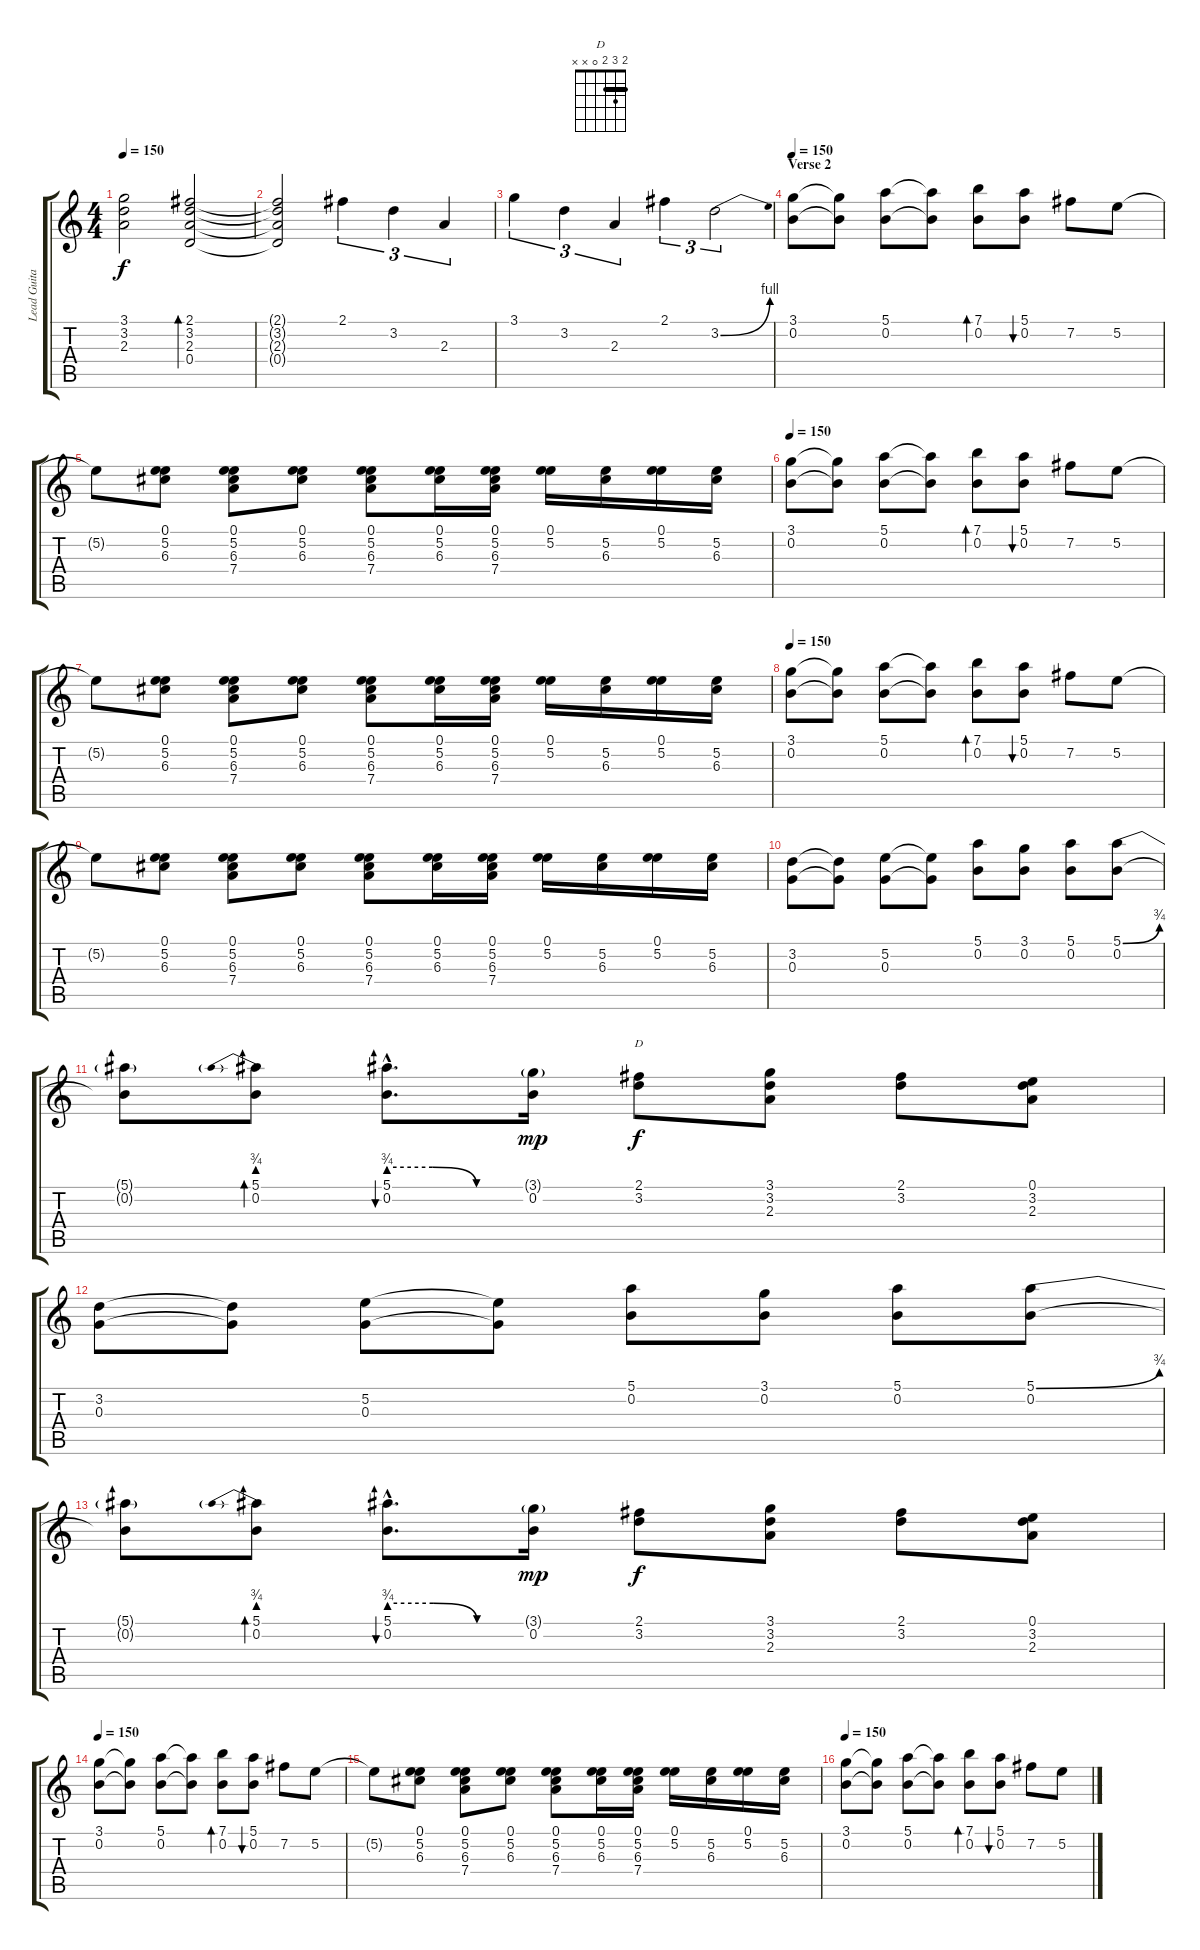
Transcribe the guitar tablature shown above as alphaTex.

\track ("Lead Guitar" "Lead Guita") {instrument distortionguitar}
\staff {score tabs}
\tuning (E4 B3 G3 D3 A2 E2) {hide}
\chord ("D" 2 3 2 0 x x) {barre 2}
\ts (4 4)
\tempo 150
\clef g2
\ks c
(3.1{t} 3.2{t} 2.3{t}).2{dy f} (2.1 3.2 2.3 0.4).2{bd 240} |
(2.1{t} 3.2{t} 2.3{t} 0.4{t}).2 2.1.4{tu (3 2)} 3.2.4{tu (3 2)} 2.3.4{tu (3 2)} |
3.1.4{tu (3 2)} 3.2.4{tu (3 2)} 2.3.4{tu (3 2)} 2.1.4{tu (3 2)} 3.2{be (bend 0 0 60 4)}.2{tu (3 2)} |
\section ("" "Verse 2")
\tempo 150
(3.1 0.2).8{instrument distortionguitar} (3.1{t} 0.2{t}).8 (5.1 0.2).8 (5.1{t} 0.2{t}).8 (7.1 0.2).8{bd 240} (5.1 0.2).8{bu 240} 7.2.8 5.2.8 |
5.2{t}.8 (0.1 5.2 6.3).8 (0.1 5.2 6.3 7.4).8 (0.1 5.2 6.3).8 (0.1 5.2 6.3 7.4).8 (0.1 5.2 6.3).16 (0.1 5.2 6.3 7.4).16 (0.1 5.2).16 (5.2 6.3).16 (0.1 5.2).16 (5.2 6.3).16 |
\tempo 150
(3.1 0.2).8{instrument distortionguitar} (3.1{t} 0.2{t}).8 (5.1 0.2).8 (5.1{t} 0.2{t}).8 (7.1 0.2).8{bd 240} (5.1 0.2).8{bu 240} 7.2.8 5.2.8 |
5.2{t}.8 (0.1 5.2 6.3).8 (0.1 5.2 6.3 7.4).8 (0.1 5.2 6.3).8 (0.1 5.2 6.3 7.4).8 (0.1 5.2 6.3).16 (0.1 5.2 6.3 7.4).16 (0.1 5.2).16 (5.2 6.3).16 (0.1 5.2).16 (5.2 6.3).16 |
\tempo 150
(3.1 0.2).8{instrument distortionguitar} (3.1{t} 0.2{t}).8 (5.1 0.2).8 (5.1{t} 0.2{t}).8 (7.1 0.2).8{bd 240} (5.1 0.2).8{bu 240} 7.2.8 5.2.8 |
5.2{t}.8 (0.1 5.2 6.3).8 (0.1 5.2 6.3 7.4).8 (0.1 5.2 6.3).8 (0.1 5.2 6.3 7.4).8 (0.1 5.2 6.3).16 (0.1 5.2 6.3 7.4).16 (0.1 5.2).16 (5.2 6.3).16 (0.1 5.2).16 (5.2 6.3).16 |
(3.2 0.3).8 (3.2{t} 0.3{t}).8 (5.2 0.3).8 (5.2{t} 0.3{t}).8 (5.1 0.2).8 (3.1 0.2).8 (5.1 0.2).8 (5.1{be (bend 0 0 60 3)} 0.2).8 |
(5.1{t} 0.2{t}).8 (5.1{be (prebend 0 3 60 3)} 0.2).8{bd 60} (5.1{be (custom 0 3 20 3 40 0 60 0) hac} 0.2{hac}).8{d bu 120} (3.1{g} 0.2).16{dy mp} (2.1 3.2).8{ch "D" dy f} (3.1 3.2 2.3).8 (2.1 3.2).8 (0.1 3.2 2.3).8 |
(3.2 0.3).8 (3.2{t} 0.3{t}).8 (5.2 0.3).8 (5.2{t} 0.3{t}).8 (5.1 0.2).8 (3.1 0.2).8 (5.1 0.2).8 (5.1{be (bend 0 0 60 3)} 0.2).8 |
(5.1{t} 0.2{t}).8 (5.1{be (prebend 0 3 60 3)} 0.2).8{bd 60} (5.1{be (custom 0 3 20 3 40 0 60 0) hac} 0.2{hac}).8{d bu 120} (3.1{g} 0.2).16{dy mp} (2.1 3.2).8{dy f} (3.1 3.2 2.3).8 (2.1 3.2).8 (0.1 3.2 2.3).8 |
\tempo 150
(3.1 0.2).8{instrument distortionguitar} (3.1{t} 0.2{t}).8 (5.1 0.2).8 (5.1{t} 0.2{t}).8 (7.1 0.2).8{bd 240} (5.1 0.2).8{bu 240} 7.2.8 5.2.8 |
5.2{t}.8 (0.1 5.2 6.3).8 (0.1 5.2 6.3 7.4).8 (0.1 5.2 6.3).8 (0.1 5.2 6.3 7.4).8 (0.1 5.2 6.3).16 (0.1 5.2 6.3 7.4).16 (0.1 5.2).16 (5.2 6.3).16 (0.1 5.2).16 (5.2 6.3).16 |
\tempo 150
(3.1 0.2).8{instrument distortionguitar} (3.1{t} 0.2{t}).8 (5.1 0.2).8 (5.1{t} 0.2{t}).8 (7.1 0.2).8{bd 240} (5.1 0.2).8{bu 240} 7.2.8 5.2.8
